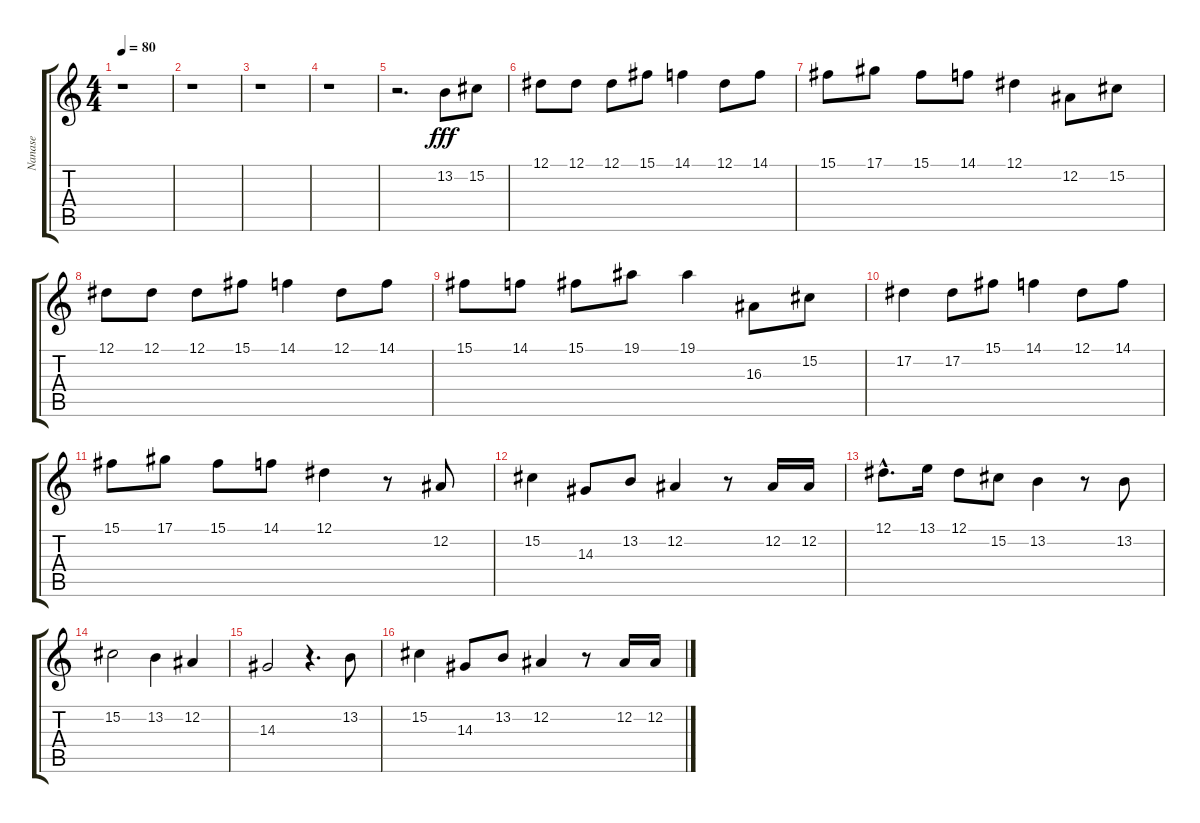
\track ("Nanase" "Nanase") {instrument clarinet}
\staff {score tabs}
\tuning (Eb4 Bb3 Gb3 Db3 Ab2 Eb2) {hide}
\ts (4 4)
\tempo 80
\clef g2
\ks c
r.1{dy f} |
r.1 |
r.1 |
r.1 |
r.2{d} 13.2.8{dy fff} 15.2.8 |
12.1.8 12.1.8 12.1.8 15.1.8 14.1.4 12.1.8 14.1.8 |
15.1.8 17.1.8 15.1.8 14.1.8 12.1.4 12.2.8 15.2.8 |
12.1.8 12.1.8 12.1.8 15.1.8 14.1.4 12.1.8 14.1.8 |
15.1.8 14.1.8 15.1.8 19.1.8 19.1.4 16.3.8 15.2.8 |
17.2.4 17.2.8 15.1.8 14.1.4 12.1.8 14.1.8 |
15.1.8 17.1.8 15.1.8 14.1.8 12.1.4 r.8 12.2.8 |
15.2.4 14.3.8 13.2.8 12.2.4 r.8 12.2.16 12.2.16 |
12.1{hac}.8{d} 13.1.16 12.1.8 15.2.8 13.2.4 r.8 13.2.8 |
15.2.2 13.2.4 12.2.4 |
14.3.2 r.4{d} 13.2.8 |
15.2.4 14.3.8 13.2.8 12.2.4 r.8 12.2.16 12.2.16
